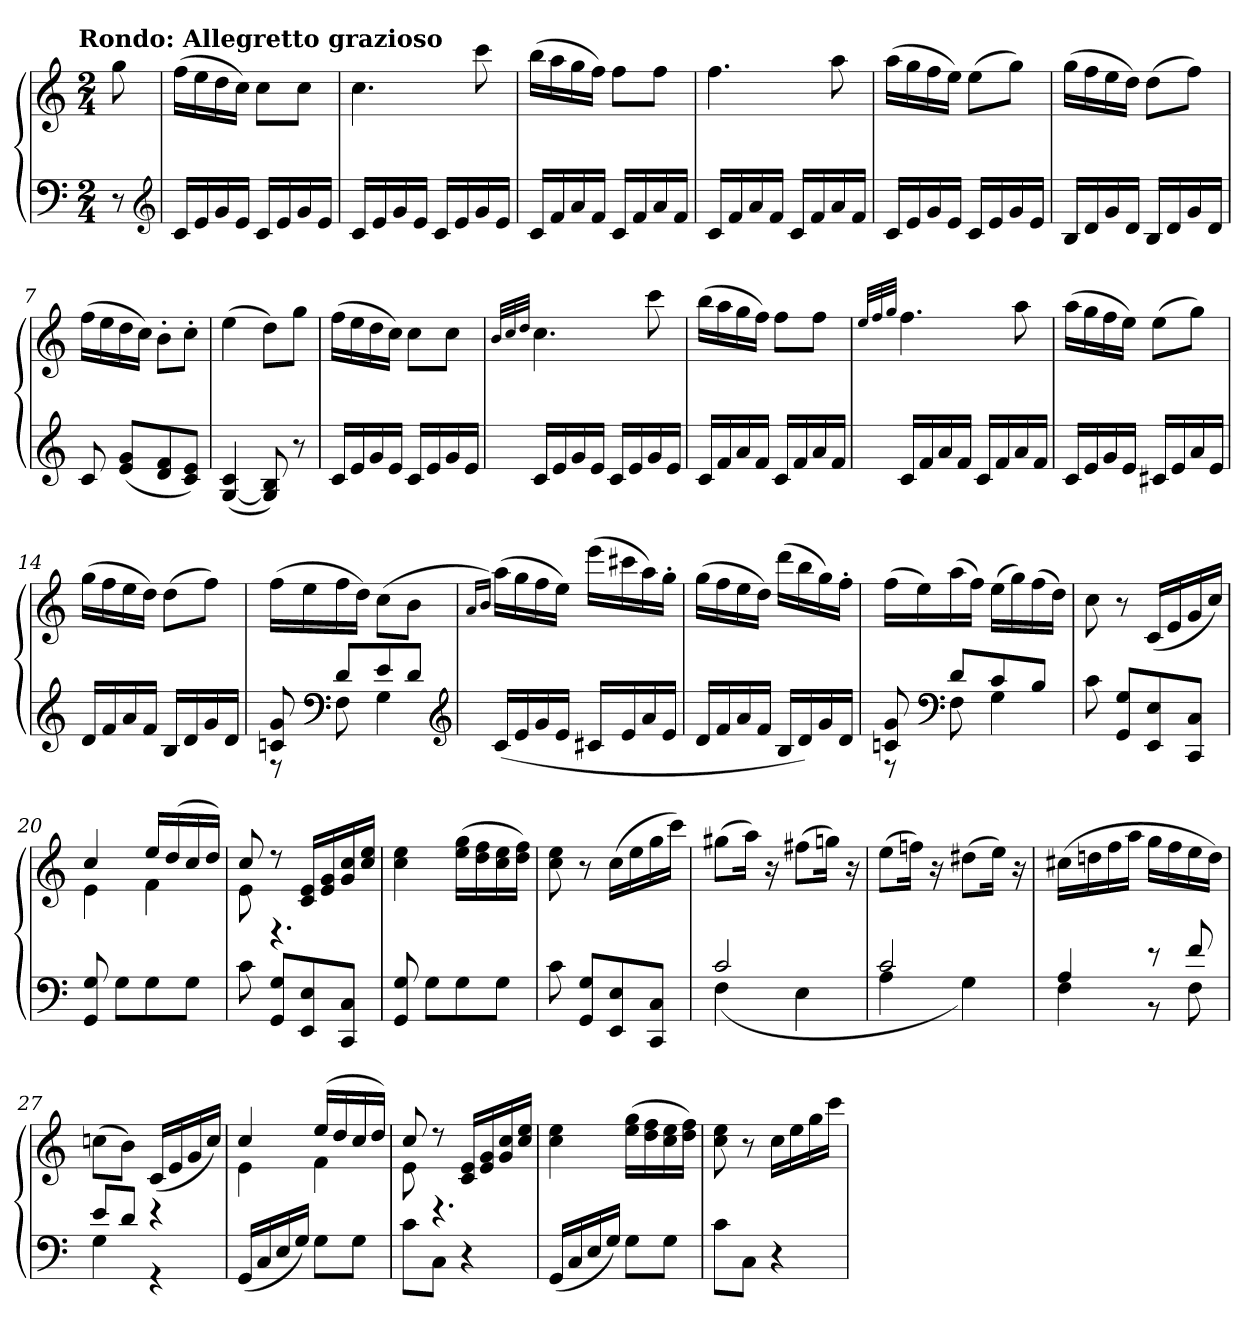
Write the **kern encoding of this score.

**kern	**kern
*part1	*part1
*staff2	*staff1
*clefF4	*clefG2
*k[]	*k[]
*C:	*C:
!!LO:TX:omd:t=Rondo&colon; Allegretto grazioso
*M2/4	*M2/4
*MM112	*MM112
=	=
8r	8gg\
*clefG2	*
=1	=1
16c/LL	(16ff\LL
16e/	16ee\
16g/	16dd\
16e/JJ	16cc\JJ)
16c/LL	8cc\L
16e/	.
16g/	8cc\J
16e/JJ	.
=2	=2
16c/LL	4.cc\
16e/	.
16g/	.
16e/JJ	.
16c/LL	.
16e/	.
16g/	8ccc\
16e/JJ	.
=3	=3
16c/LL	(16bb\LL
16f/	16aa\
16a/	16gg\
16f/JJ	16ff\JJ)
16c/LL	8ff\L
16f/	.
16a/	8ff\J
16f/JJ	.
=4	=4
16c/LL	4.ff\
16f/	.
16a/	.
16f/JJ	.
16c/LL	.
16f/	.
16a/	8aa\
16f/JJ	.
=5	=5
16c/LL	(16aa\LL
16e/	16gg\
16g/	16ff\
16e/JJ	16ee\JJ)
16c/LL	(8ee\L
16e/	.
16g/	8gg\J)
16e/JJ	.
=6	=6
16B/LL	(16gg\LL
16d/	16ff\
16g/	16ee\
16d/JJ	16dd\JJ)
16B/LL	(8dd\L
16d/	.
16g/	8ff\J)
16d/JJ	.
=7	=7
8c/	(16ff\LL
.	16ee\
(8e/ 8g/L	16dd\
.	16cc\JJ)
8d/ 8f/	8b'\L
8c/ 8e/J)	8cc'\J
=8	=8
([4G/ 4c/	(4ee\
8G]/ 8B/)	8dd\L)
8r	8gg\J
=9	=9
16c/LL	(16ff\LL
16e/	16ee\
16g/	16dd\
16e/JJ	16cc\JJ)
16c/LL	8cc\L
16e/	.
16g/	8cc\J
16e/JJ	.
=10	=10
.	32qb/LLL
.	32qcc/
.	32qdd/JJJ
16c/LL	4.cc\
16e/	.
16g/	.
16e/JJ	.
16c/LL	.
16e/	.
16g/	8ccc\
16e/JJ	.
=11	=11
16c/LL	(16bb\LL
16f/	16aa\
16a/	16gg\
16f/JJ	16ff\JJ)
16c/LL	8ff\L
16f/	.
16a/	8ff\J
16f/JJ	.
=12	=12
.	32qee/LLL
.	32qff/
.	32qgg/JJJ
16c/LL	4.ff\
16f/	.
16a/	.
16f/JJ	.
16c/LL	.
16f/	.
16a/	8aa\
16f/JJ	.
=13	=13
16c/LL	(16aa\LL
16e/	16gg\
16g/	16ff\
16e/JJ	16ee\JJ)
16c#X/LL	(8ee\L
16e/	.
16a/	8gg\J)
16e/JJ	.
=14	=14
16d/LL	(16gg\LL
16f/	16ff\
16a/	16ee\
16f/JJ	16dd\JJ)
16B/LL	(8dd\L
16d/	.
16g/	8ff\J)
16d/JJ	.
=15	=15
*^	*
8cn/ 8g/	8r	(16ff\LL
.	.	16ee\
*clefF4	*	*
8d/L	8F\	16ff\
.	.	16dd\JJ)
8e/	4G\	(8cc\L
8d/J	.	8b\J
*v	*v	*
*clefG2	*
=16	=16
.	16qa/LL
.	16qb/JJ)
(16c/LL	(16aa\LL
16e/	16gg\
16g/	16ff\
16e/JJ	16ee\JJ)
16c#X/LL	(16eee\LL
16e/	16ccc#X\
16a/	16aa\)
16e/JJ	16gg'\JJ
=17	=17
16d/LL	(16gg\LL
16f/	16ff\
16a/	16ee\
16f/JJ	16dd\JJ)
16B/LL	(16ddd\LL
16d/)	16bb\
16g/	16gg\)
16d/JJ	16ff'\JJ
=18	=18
*^	*
8cn/ 8g/	8r	(16ff\LL
.	.	16ee\)
*clefF4	*	*
8d/L	8F\	(16aa\
.	.	16ff\JJ)
8c/	4G\	(16ee\LL
.	.	16gg\)
8B/J	.	(16ff\
.	.	16dd\JJ)
*v	*v	*
=19	=19
8c\	8cc\
8GG/ 8G/L	8r
8EE/ 8E/	(16c/LL
.	16e/
8CC/ 8C/J	16g/
.	16cc/JJ)
=20	=20
*	*^
8GG/ 8G/	4cc/	4e\
8G\L	.	.
8G\	16ee/LL	4f\
.	(16dd/	.
8G\J	16cc/	.
.	16dd/JJ)	.
=21	=21	=21
8c\	8cc/	8e\
8GG/ 8G/L	8r	4.r
8EE/ 8E/	16c/ 16e/LL	.
.	16e/ 16g/	.
8CC/ 8C/J	16g/ 16cc/	.
.	16cc/ 16ee/JJ	.
*	*v	*v
=22	=22
8GG/ 8G/	4cc\ 4ee\
8G\L	.
8G\	(16ee\ 16gg\LL
.	16dd\ 16ff\
8G\J	16cc\ 16ee\
.	16dd\ 16ff\JJ)
=23	=23
8c\	8cc\ 8ee\
8GG/ 8G/L	8r
8EE/ 8E/	(16cc\LL
.	16ee\
8CC/ 8C/J	16gg\
.	16ccc\JJ)
=24	=24
*^	*
2c/	(4F\	(8gg#X\L
.	.	16aa\Jk)
.	.	16r
.	4E\	(8ff#X\L
.	.	16ggn\Jk)
.	.	16r
=25	=25	=25
2c/	4A\	(8ee\L
.	.	16ffn\Jk)
.	.	16r
.	4G\)	(8dd#X\L
.	.	16ee\Jk)
.	.	16r
=26	=26	=26
4A/	4F\	(16cc#X\LL
.	.	16ddn\
.	.	16ff\
.	.	16aa\JJ
8r	8r	16gg\LL
.	.	16ff\
8f/	8F\	16ee\
.	.	16dd\JJ)
=27	=27	=27
8e/L	4G\	(8ccn\L
8d/J	.	8b\J)
4r	4r	(16c/LL
.	.	16e/
.	.	16g/
.	.	16cc/JJ)
*v	*v	*
=28	=28
*	*^
(16GG/LL	4cc/	4e\
16C/	.	.
16E/	.	.
16G/JJ)	.	.
8G\L	(16ee/LL	4f\
.	16dd/	.
8G\J	16cc/	.
.	16dd/JJ)	.
=29	=29	=29
8c\L	8cc/	8e\
8C\J	8r	4.r
4r	16c/ 16e/LL	.
.	16e/ 16g/	.
.	16g/ 16cc/	.
.	16cc/ 16ee/JJ	.
*	*v	*v
=30	=30
(16GG/LL	4cc\ 4ee\
16C/	.
16E/	.
16G/JJ)	.
8G\L	(16ee\ 16gg\LL
.	16dd\ 16ff\
8G\J	16cc\ 16ee\
.	16dd\ 16ff\JJ)
=31	=31
8c\L	8cc\ 8ee\
8C\J	8r
4r	16cc\LL
.	16ee\
.	16gg\
.	16ccc\JJ
=	=
*-	*-
